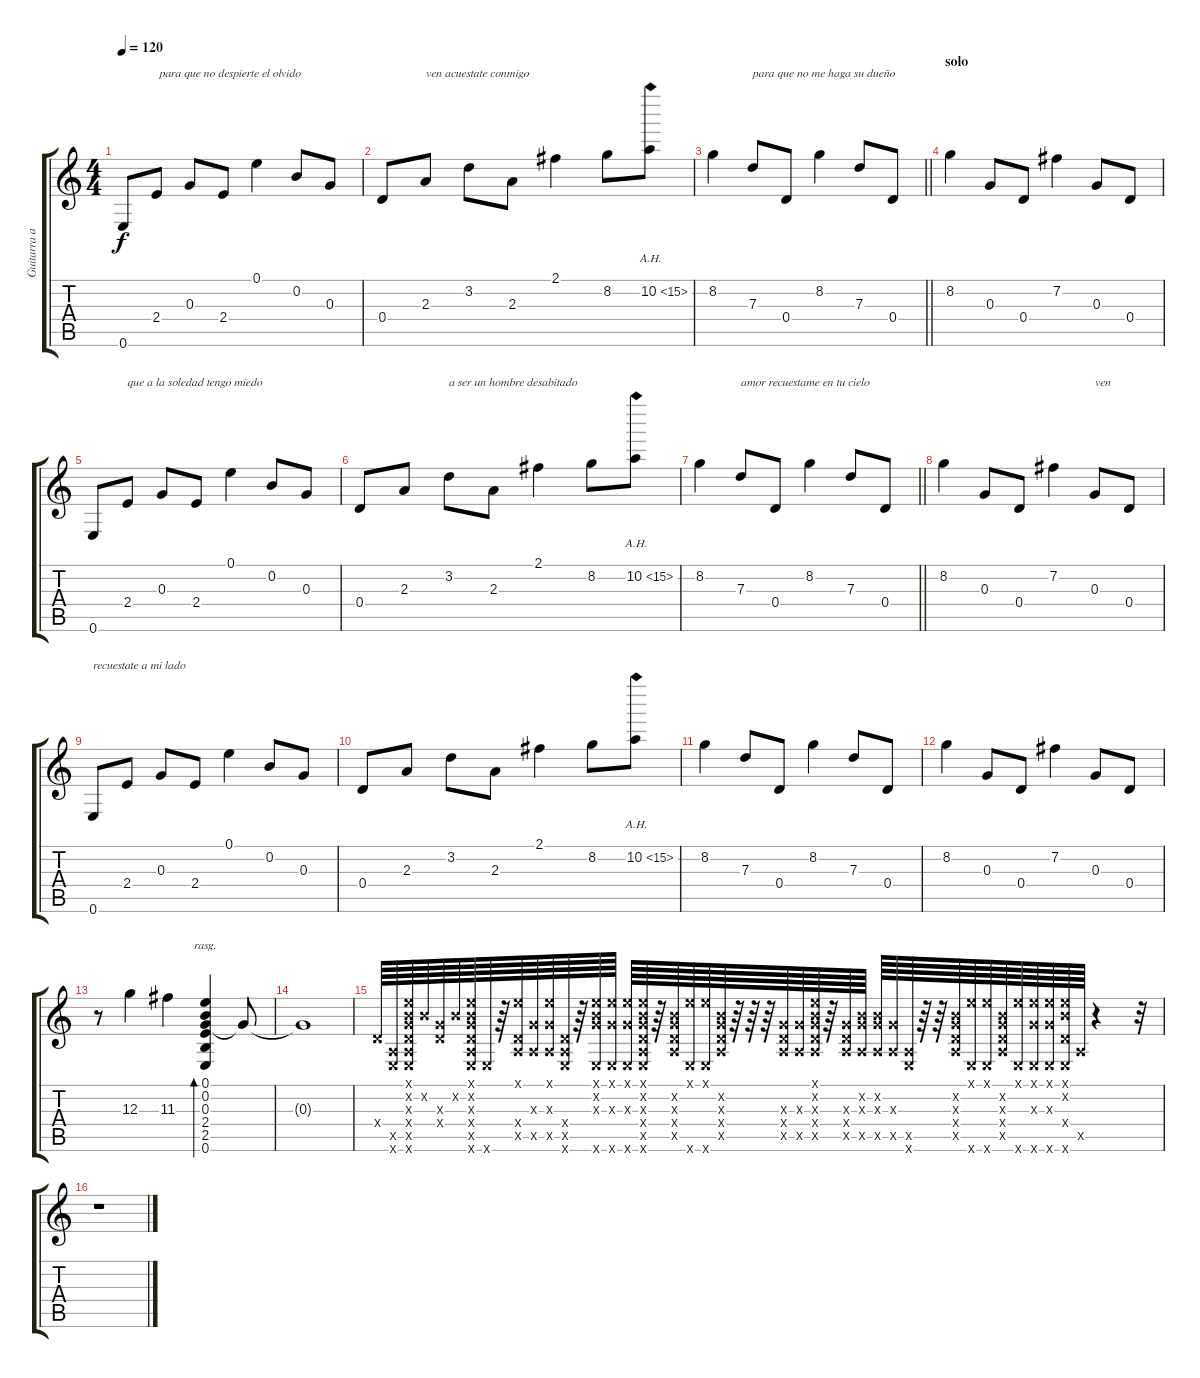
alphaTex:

\track ("Guitarra acustica" "Guitarra a") {instrument acousticguitarnylon}
\staff {score tabs}
\tuning (E4 B3 G3 D3 A2 E2) {hide}
\ts (4 4)
\tempo 120
\clef g2
\ks c
0.6.8{dy f} 2.4.8{txt " para que no despierte el olvido"} 0.3.8 2.4.8 0.1.4 0.2.8 0.3.8 |
0.4.8 2.3.8{txt "ven acuestate conmigo"} 3.2.8 2.3.8 2.1.4 8.2.8 10.2{ah 5}.8 |
\barLineRight lightlight
8.2.4 7.3.8{txt "para que no me haga su dueño"} 0.4.8 8.2.4 7.3.8 0.4.8 |
\section ("" "solo")
8.2.4 0.3.8 0.4.8 7.2.4 0.3.8 0.4.8 |
0.6.8 2.4.8{txt "que a la soledad tengo miedo"} 0.3.8 2.4.8 0.1.4 0.2.8 0.3.8 |
0.4.8 2.3.8 3.2.8{txt "a ser un hombre desabitado"} 2.3.8 2.1.4 8.2.8 10.2{ah 5}.8 |
\barLineRight lightlight
8.2.4 7.3.8{txt "amor recuestame en tu cielo"} 0.4.8 8.2.4 7.3.8 0.4.8 |
\section ("" "")
8.2.4 0.3.8 0.4.8 7.2.4 0.3.8{txt "ven"} 0.4.8 |
0.6.8{txt "recuestate a mi lado"} 2.4.8 0.3.8 2.4.8 0.1.4 0.2.8 0.3.8 |
0.4.8 2.3.8 3.2.8 2.3.8 2.1.4 8.2.8 10.2{ah 5}.8 |
8.2.4 7.3.8 0.4.8 8.2.4 7.3.8 0.4.8 |
8.2.4 0.3.8 0.4.8 7.2.4 0.3.8 0.4.8 |
r.8 12.3.4 11.3.4 (0.1 0.2 0.3 2.4 2.5 0.6).4{bd 480 rasg ii} 0.3{t}.8 |
0.3{t}.1 |
0.4{x}.64 (0.5{x} 0.6{x}).64 (0.1{x} 0.2{x} 0.3{x} 0.4{x} 0.5{x} 0.6{x}).64 0.2{x}.64 (0.3{x} 0.4{x}).64 0.2{x}.64 (0.1{x} 0.2{x} 0.3{x} 0.4{x} 0.5{x} 0.6{x}).64 0.6{x}.64 r.64 (0.1{x} 0.4{x} 0.5{x}).64 (0.3{x} 0.5{x}).64 (0.1{x} 0.3{x} 0.5{x}).64 (0.4{x} 0.5{x} 0.6{x}).64 r.64 (0.1{x} 0.2{x} 0.3{x} 0.6{x}).64 (0.1{x} 0.3{x} 0.6{x}).64 (0.1{x} 0.3{x} 0.6{x}).64 (0.1{x} 0.2{x} 0.3{x} 0.4{x} 0.5{x} 0.6{x}).64 r.64 (0.2{x} 0.3{x} 0.4{x} 0.5{x}).64 (0.1{x} 0.6{x}).64 (0.1{x} 0.6{x}).64 (0.2{x} 0.3{x} 0.4{x} 0.5{x}).64 r.64 r.64 r.64 (0.3{x} 0.4{x} 0.5{x}).64 (0.3{x} 0.5{x}).64 (0.1{x} 0.2{x} 0.3{x} 0.4{x} 0.5{x}).64 r.64 (0.3{x} 0.4{x} 0.5{x}).64 (0.2{x} 0.3{x} 0.5{x}).64 (0.2{x} 0.3{x} 0.5{x}).64 (0.3{x} 0.5{x}).64 (0.5{x} 0.6{x}).64 r.64 r.64 (0.2{x} 0.3{x} 0.4{x} 0.5{x}).64 (0.1{x} 0.6{x}).64 (0.1{x} 0.6{x}).64 (0.2{x} 0.3{x} 0.4{x} 0.5{x}).64 (0.1{x} 0.6{x}).64 (0.1{x} 0.3{x} 0.6{x}).64 (0.1{x} 0.3{x} 0.6{x}).64 (0.1{x} 0.2{x} 0.4{x} 0.6{x}).64 0.5{x}.64 r.4 r.32 |
r.1
